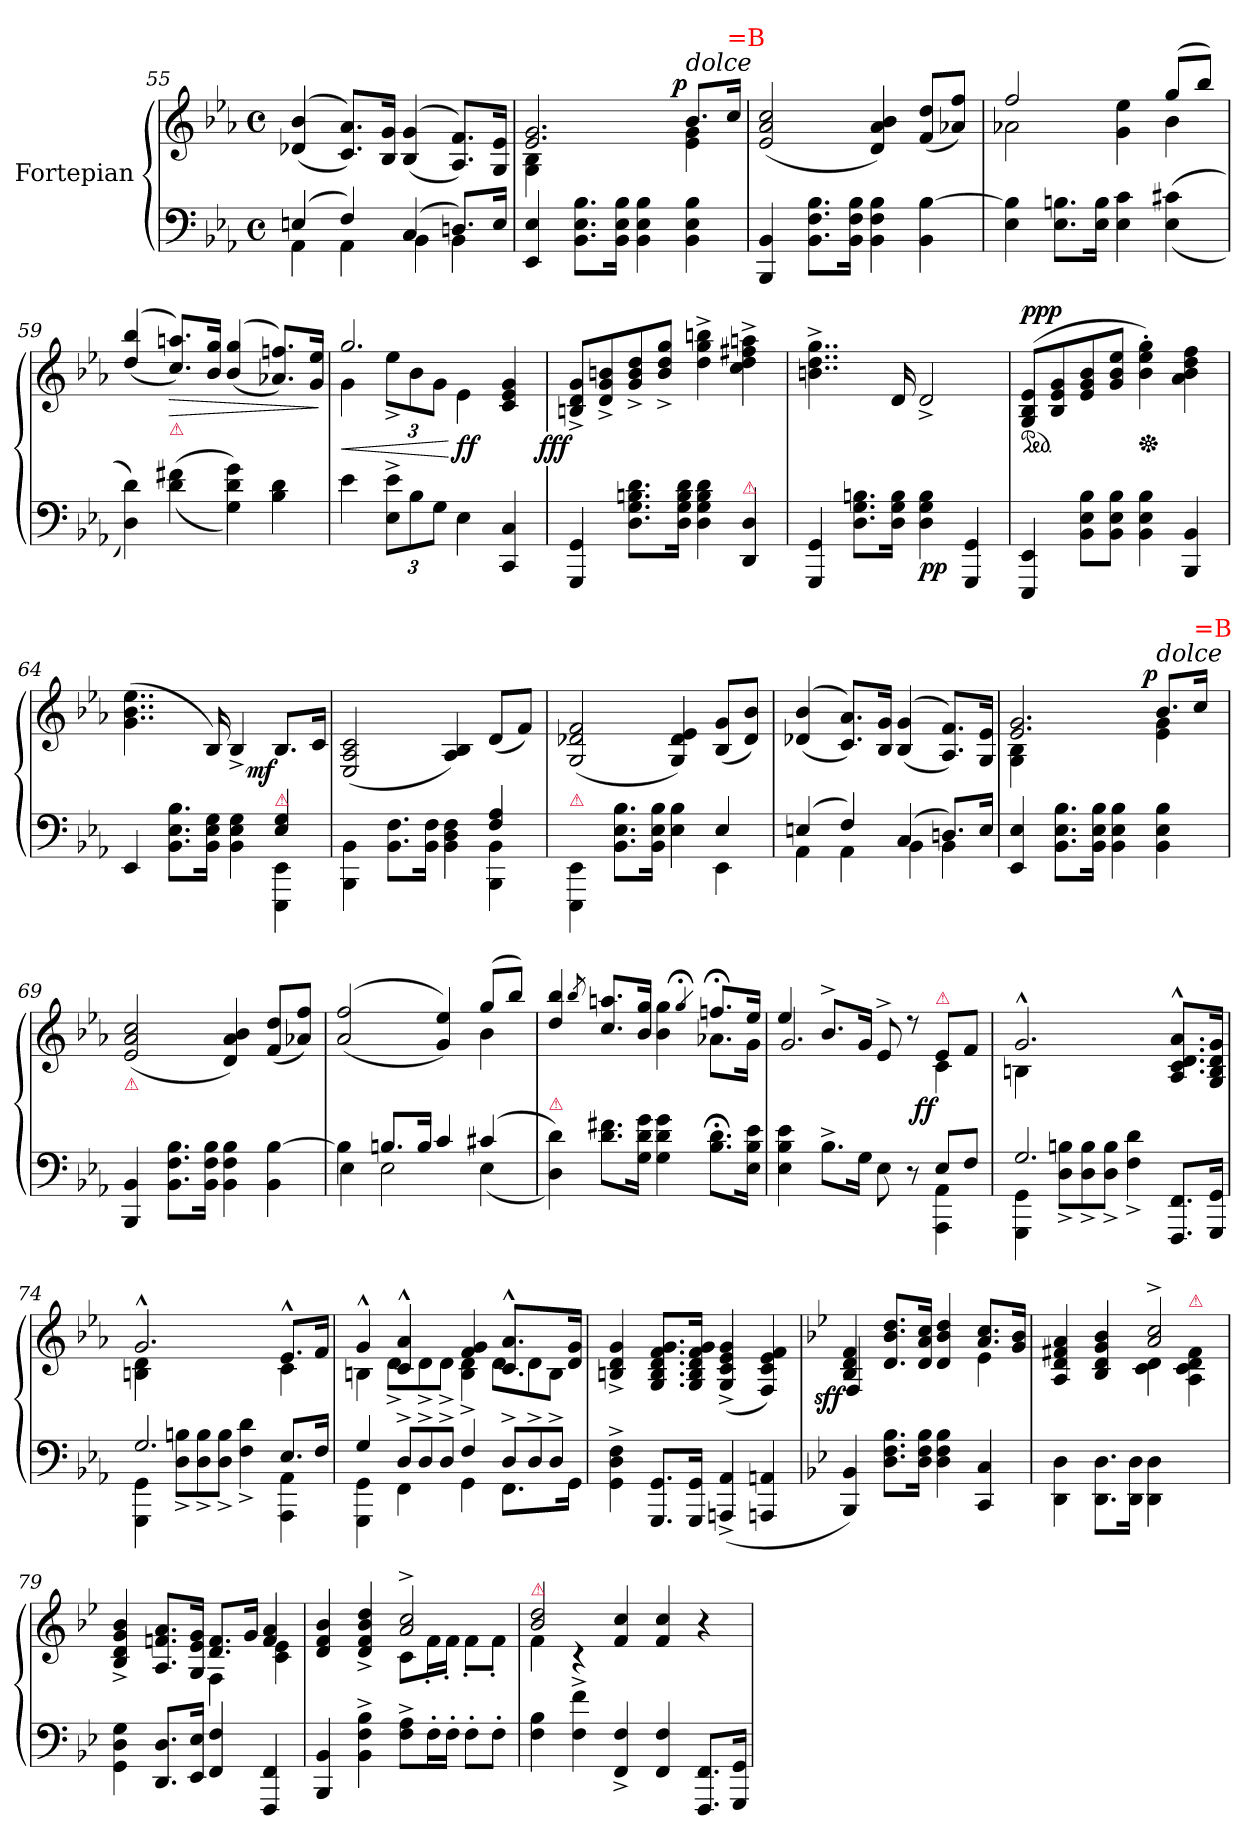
**kern	**kern	**dynam
*part1	*part1	*part1
*staff2	*staff1	*staff1/2
*I"Fortepian	*	*
*clefF4	*clefG2	*
*k[b-e-a-]	*k[b-e-a-]	*
*M4/4	*M4/4	*
*met(c)	*met(c)	*
=55	=55	=55
*^	*	*
(<4En/	4AA-\	(<(>4d-X/ 4b-/	.
4F/)	4AA-\	8.c/ 8.a-/L))	.
.	.	16B-/ 16g/Jk	.
(4C/	4BB-\	(<(>4B-/ 4g/	.
8.Dn/L)	4BB-\	8.A-/ 8.f/L))	.
16E/Jk	.	16G/ 16e-/Jk	.
*v	*v	*	*
=56	=56	=56
*	*^	*
!	!	!LO:N:vis=4	!
4EE-/ 4E-/	2.e-/ 2.g/	2.G\ 2.B-\	.
8.BB-\ 8.E-\ 8.B-\L	.	.	.
16BB-\ 16E-\ 16B-\Jk	.	.	.
4BB-\ 4E-\ 4B-\	.	.	.
!	!LO:TX:a:i:t=dolce	!	!
!	!	!	!LO:DY:a:rj
4BB-\ 4E-\ 4B-\	8.b-/L	4e-\ 4g\	p
!	!LO:TX:a:color=red:t==B	!	!
.	16cc/Jk	.	.
*	*v	*v	*
=57	=57	=57
4BBB-/ 4BB-/	(>2e-/ 2a-/ 2cc/	.
8.BB-\ 8.F\ 8.B-\L	.	.
16BB-\ 16F\ 16B-\Jk	.	.
4BB-\ 4F\ 4B-\	4d/ 4a-/ 4b-/)	.
4BB-\ [4B-\	(8f/ 8dd/L	.
.	8a-X/ 8ff/J)	.
=58	=58	=58
*	*^	*
4E-\ 4B-]\	2ff/	2a-X\	.
8.E-\ 8.Bn\L	.	.	.
16E-\ 16B\Jk	.	.	.
4E-\ 4c\	4g\ 4ee-\	4ryy	.
(<(>4E-\ 4c#X\	(<8gg/L	4b-\	.
.	8bb-/J)	.	.
*	*v	*v	*
=59	=59	=59
4D\ 4d\))	(<(>4dd/ 4bb-/	.
!	!LO:TX:b:color=crimson:t=⚠	!
!	!	!LO:HP:b
(<(<4d\ 4f#X\	8.cc/ 8.aan/L))	>
.	16b-/ 16gg/Jk	.
4G\ 4d\ 4g\))	(<(>4b-/ 4gg/	.
4B-\ 4d\	8.a-X/ 8.ffn/L))	.
.	16g/ 16ee-/Jk	.
.	.	]
=60	=60	=60
*	*^	*
4e-\	2.gg/	4g\	<
12E-^\ 12e-^\L	.	12ee-^>\L	.
12B-\	.	12b-\	.
12G\J	.	12g\J	.
4E-\	.	4e-\	[ ff
4CC/ 4C/	4ryy	4c/ 4e-/ 4g/	.
=61	=61	=61	=61
!	!LO:TX:a:color=red:t=a=	!	!
!	!	!	!LO:DY:rj
*	*v	*v	*
4GGG/ 4GG/	8Bn^/ 8d^/ 8g^/L	fff
.	8d^/ 8g^/ 8bn^/	.
8.D\ 8.G\ 8.Bn\ 8.d\L	8g^/ 8b^/ 8dd^/	.
.	8b^/ 8dd^/ 8gg^/J	.
16D\ 16G\ 16B\ 16d\Jk	.	.
4D\ 4G\ 4B\ 4d\	4dd^\ 4gg^\ 4bbn^\	.
!LO:TX:a:color=crimson:t=⚠	!	!
4DD/ 4D/	4cc^\ 4dd^\ 4ff#X^\ 4aan^\	.
=62	=62	=62
4GGG/ 4GG/	4..bn^\ 4..dd^\ 4..gg^\	.
8.D\ 8.G\ 8.Bn\L	.	.
16D\ 16G\ 16B\Jk	16d/	.
!	!	!LO:DY:b=2
4D\ 4G\ 4B\	2d^/	pp
4GGG/ 4GG/	.	.
=63	=63	=63
!	!	!LO:DY:a
*	*ped	*
4EEE-/ 4EE-/	(<8G/ 8B-/ 8e-/L	ppp.
.	8B-/ 8e-/ 8g/	.
8BB-\ 8E-\ 8B-\L	8e-/ 8g/ 8b-/	.
8BB-\ 8E-\ 8B-\J	8g/ 8b-/ 8ee-/J	.
*	*Xped	*
4BB-\ 4E-\ 4B-\	4b-'\ 4ee-'\ 4gg'\)	.
4BBB-/ 4BB-/	4a-\ 4b-\ 4dd\ 4ff\	.
=64	=64	=64
*^	*	*
4EE-/	2.ryy	(4..g\ 4..b-\ 4..ee-\	.
8.BB-\ 8.E-\ 8.B-\L	.	.	.
16BB-\ 16E-\ 16G\Jk	.	16B-/)	.
4BB-\ 4E-\ 4G\	.	4B-^/	.
!LO:TX:a:color=crimson:t=⚠	!	!	!
!	!	!	!LO:DY:rj
4E-/ 4G/	4EEE-\ 4EE-\	8.B-/L	mf
.	.	16c/Jk	.
=65	=65	=65	=65
4BBB-\ 4BB-\	2.ryy	(>2E-/ 2A-/ 2c/	.
8.BB-\ 8.F\L	.	.	.
16BB-\ 16F\Jk	.	.	.
4BB-\ 4D\ 4F\	.	4A-/ 4B-/)	.
4F/ 4A-/	4BBB-\ 4BB-\	(8d/L	.
.	.	8f/J)	.
=66	=66	=66	=66
!LO:TX:a:color=crimson:t=⚠	!	!	!
4EEE-\ 4EE-\	2.ryy	(>2G/ 2d-X/ 2f/	.
8.BB-\ 8.E-\ 8.B-\L	.	.	.
16BB-\ 16E-\ 16B-\Jk	.	.	.
4E-\ 4B-\	.	4G/ 4d-/ 4e-/)	.
4E-/	4EE-\	(8B-/ 8g/L	.
.	.	8d-/ 8b-/J)	.
=67	=67	=67	=67
(<4En/	4AA-\	(<(>4d-X/ 4b-/	.
4F/)	4AA-\	8.c/ 8.a-/L))	.
.	.	16B-/ 16g/Jk	.
(4C/	4BB-\	(<(>4B-/ 4g/	.
8.Dn/L)	4BB-\	8.A-/ 8.f/L))	.
16E/Jk	.	16G/ 16e-/Jk	.
*v	*v	*	*
=68	=68	=68
*	*^	*
!	!	!LO:N:vis=4	!
4EE-/ 4E-/	2.e-/ 2.g/	2.G\ 2.B-\	.
8.BB-\ 8.E-\ 8.B-\L	.	.	.
16BB-\ 16E-\ 16B-\Jk	.	.	.
4BB-\ 4E-\ 4B-\	.	.	.
!	!LO:TX:a:i:t=dolce	!	!
!	!	!	!LO:DY:a:rj
4BB-\ 4E-\ 4B-\	8.b-/L	4e-\ 4g\	p
!	!LO:TX:a:color=red:t==B	!	!
.	16cc/Jk	.	.
*	*v	*v	*
=69	=69	=69
!	!LO:TX:b:color=crimson:t=⚠	!
4BBB-/ 4BB-/	(>2e-/ 2a-/ 2cc/	.
8.BB-\ 8.F\ 8.B-\L	.	.
16BB-\ 16F\ 16B-\Jk	.	.
4BB-\ 4F\ 4B-\	4d/ 4a-/ 4b-/)	.
4BB-\ [4B-\	(8f/ 8dd/L	.
.	8a-X/ 8ff/J)	.
=70	=70	=70
*^	*^	*
4B-\]	4E-\	(<(>2a-/ 2ff/	2.ryy	.
8.Bn/L	2E-\	.	.	.
16B/Jk	.	.	.	.
4c/	.	4g/ 4ee-/))	.	.
(4c#X/	(4E-\	(<8gg/L	4b-\	.
.	.	8bb-/J)	.	.
*v	*v	*	*	*
=71	=71	=71	=71
!LO:TX:a:color=crimson:t=⚠	!	!	!
4D\ 4d\))	4dd/ 4bb-/	2.ryy	.
.	8qbb-/	.	.
8.d\ 8.f#X\L	8.cc/ 8.aan/L	.	.
16G\ 16d\ 16g\Jk	16b-/ 16gg/Jk	.	.
4G\ 4d\ 4g\	4b-\ 4gg\	.	.
.	4qgg;</	.	.
8.B-;<\ 8.d;<\L	8.ffn;</L	8.a-X\L	.
16E-\ 16B-\ 16e-\Jk	16ee-/Jk	16g\Jk	.
=72	=72	=72	=72
*^	*	*	*
4E-\ 4B-\ 4e-\	2.ryy	4ee-/	2.g/	.
8.B-^\L	.	8.b-^/L	.	.
16G\Jk	.	16g/Jk	.	.
8E-\	.	8e-^/	.	.
8r	.	8r	.	.
!	!	!LO:TX:a:color=crimson:t=⚠	!	!
!	!	!	!	!LO:DY:rj
4AAA-\ 4AA-\	8E-/L	8e-/L	4c\	ff
.	8F/J	8f/J	.	.
=73	=73	=73	=73	=73
2.G/	4GGG\ 4GG\	2.g^^/	4Bn\	.
*	*Xtuplet	*	*	*
.	12D^>\ 12Bn^>\L	.	2.ryy	.
.	12D^>\ 12B^>\	.	.	.
.	12D^>\ 12B^>\J	.	.	.
.	4F^>\ 4d^>\	.	.	.
8.FFF/ 8.FF/L	4ryy	8.A-^^>/ 8.c^^>/ 8.d^^>/ 8.a-^^>/L	.	.
16GGG/ 16GG/Jk	.	16G/ 16B/ 16d/ 16g/Jk	.	.
=74	=74	=74	=74	=74
2.G/	4GGG\ 4GG\	2.g^^/	4Bn\ 4d\	.
.	12D^>\ 12Bn^>\L	.	2ryy	.
.	12D^>\ 12B^>\	.	.	.
.	12D^>\ 12B^>\J	.	.	.
.	4F^>\ 4d^>\	.	.	.
8.E-/L	4AAA-\ 4AA-\	8.e-^^/L	4c\	.
16F/Jk	.	16f/Jk	.	.
=75	=75	=75	=75	=75
4G/	4GGG\ 4GG\	4g^^/	4Bn\	.
*	*	*	*Xtuplet	*
12D^/L	4FF\	4c^^/ 4a-^^/	12d^>\L	.
12D^/	.	.	12d^>\	.
12D^/J	.	.	12d^>\J	.
4F^/	4GG\	4f/ 4g/	4B\ 4d\	.
12D^/L	8.FF\L	8.c^^/ 8.a-^^/L	12d\L	.
12D^/	.	.	12d\	.
12D^/J	.	.	12B\J	.
.	16GG\Jk	16d/ 16g/Jk	.	.
*v	*v	*	*	*
*	*v	*v	*
=76	=76	=76
4GG^\ 4D^\ 4F^\	4Bn^/ 4d^/ 4g^/	.
8.GGG/ 8.GG/L	8.G/ 8.B/ 8.d/ 8.f/ 8.g/L	.
16GGG/ 16GG/Jk	16G/ 16B/ 16d/ 16f/ 16g/Jk	.
(4AAAn^/ 4AA-^/	(>4G^>/ 4c^>/ 4e-^>/ 4g^>/	.
4AAAn/ 4AAn/	4F/ 4c/ 4e-/ 4f/)	.
=77	=77	=77
*k[b-e-]	*k[b-e-]	*
*	*^	*
!	!	!	!LO:DY:rj
4BBB-/ 4BB-/)	4B-/ 4d/ 4f/	4F/	sff
8.D\ 8.F\ 8.B-\L	8.d/ 8.b-/ 8.dd/L	2ryy	.
16D\ 16F\ 16B-\Jk	16d/ 16a/ 16cc/Jk	.	.
4D\ 4F\ 4B-\	4d/ 4b-/ 4dd/	.	.
4CC/ 4C/	8.a/ 8.cc/L	4e-\	.
.	16g/ 16b-/Jk	.	.
=78	=78	=78	=78
4DD\ 4D\	4A/ 4d/ 4f#X/ 4a/	2ryy	.
8.DD\ 8.D\L	4B-/ 4d/ 4g/ 4b-/	.	.
16DD\ 16D\Jk	.	.	.
4DD\ 4D\	2a^/ 2cc^/	4c\ 4d\	.
!	!	!LO:TX:a:color=crimson:t=⚠	!
4ryy	.	4A\ 4c\ 4d\ 4f#\	.
=79	=79	=79	=79
4GG\ 4D\ 4G\	4B-^/ 4d^/ 4g^/ 4b-^/	2ryy	.
8.DD/ 8.D/L	8.A/ 8.fn/ 8.a/L	.	.
16EE-/ 16E-/Jk	16G/ 16e-/ 16g/Jk	.	.
4FF/ 4F/	8.d/ 8.f/L	4F\	.
.	16g/Jk	.	.
4FFF/ 4FF/	4f/ 4a/	4c\ 4e-\	.
=80	=80	=80	=80
4BBB-/ 4BB-/	4d/ 4f/ 4b-/	2ryy	.
4BB-^\ 4F^\ 4B-^\	4d^/ 4f^/ 4b-^/ 4dd^/	.	.
8F^\ 8A^\L	2a^/ 2cc^/	8c\L	.
16F'\L	.	16f'>\L	.
16F'\JJ	.	16f'>\JJ	.
8F'\L	.	8f'>\L	.
8F'\J	.	8f'>\J	.
=81	=81	=81	=81
!	!LO:TX:a:color=crimson:t=⚠	!	!
4F\ 4B-\	2b-/ 2dd/	4f\	.
4F^\ 4f^\	.	4r	.
4FF^/ 4F^/	4f/ 4cc/	2ryy	.
4FF/ 4F/	4f/ 4cc/	.	.
8.FFF/ 8.FF/L	4r	4ryy	.
16GGG/ 16GG/Jk	.	.	.
*	*v	*v	*
=	=	=
*-	*-	*-
